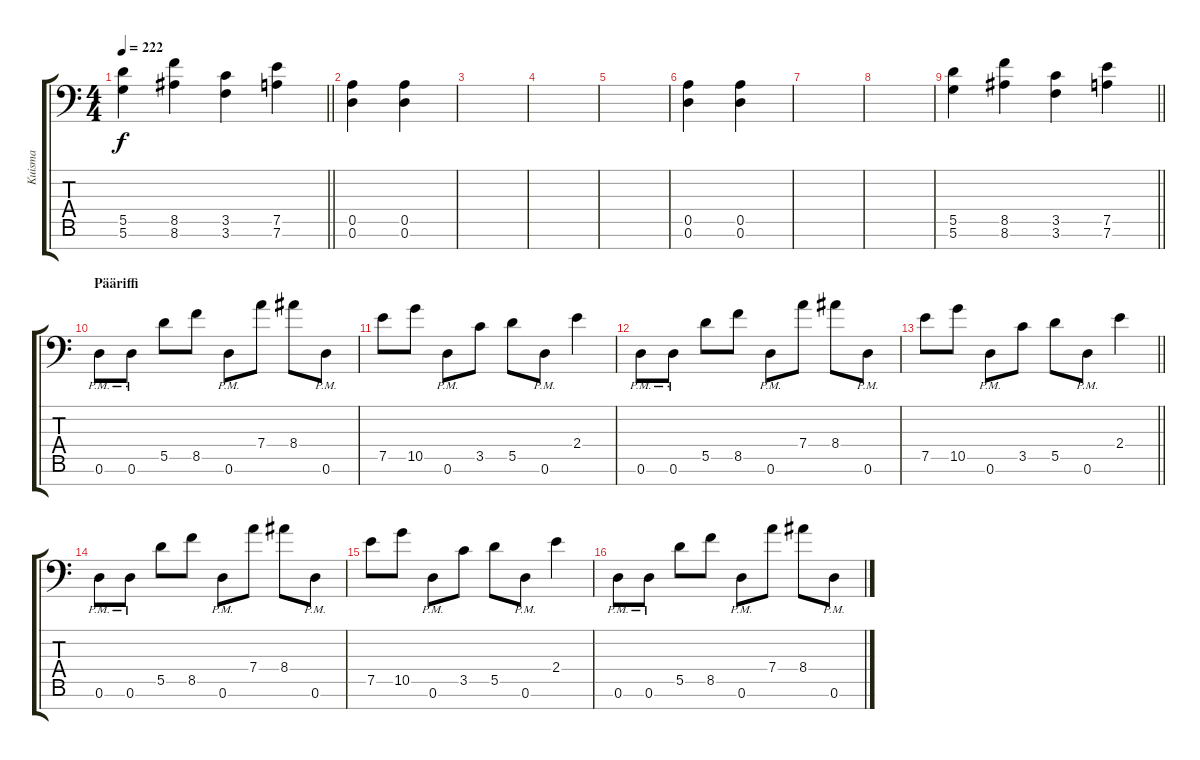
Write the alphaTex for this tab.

\track ("Kuisma" "Kuisma") {instrument distortionguitar}
\staff {score tabs}
\tuning (E4 B3 G3 D3 A2 D2 A1) {hide}
\ts (4 4)
\tempo 222
\clef f4
\barLineRight lightlight
\ks c
(5.5 5.6).4{dy f} (8.5 8.6).4 (3.5 3.6).4 (7.5 7.6).4 |
(0.5 0.6).4 (0.5 0.6).4 |
|
|
|
(0.5 0.6).4 (0.5 0.6).4 |
|
|
\barLineRight lightlight
(5.5 5.6).4 (8.5 8.6).4 (3.5 3.6).4 (7.5 7.6).4 |
\section ("" "Pääriffi")
0.6{pm}.8 0.6{pm}.8 5.5.8 8.5.8 0.6{pm}.8 7.4.8 8.4.8 0.6{pm}.8 |
7.5.8 10.5.8 0.6{pm}.8 3.5.8 5.5.8 0.6{pm}.8 2.4.4 |
0.6{pm}.8 0.6{pm}.8 5.5.8 8.5.8 0.6{pm}.8 7.4.8 8.4.8 0.6{pm}.8 |
\barLineRight lightlight
7.5.8 10.5.8 0.6{pm}.8 3.5.8 5.5.8 0.6{pm}.8 2.4.4 |
0.6{pm}.8 0.6{pm}.8 5.5.8 8.5.8 0.6{pm}.8 7.4.8 8.4.8 0.6{pm}.8 |
7.5.8 10.5.8 0.6{pm}.8 3.5.8 5.5.8 0.6{pm}.8 2.4.4 |
0.6{pm}.8 0.6{pm}.8 5.5.8 8.5.8 0.6{pm}.8 7.4.8 8.4.8 0.6{pm}.8
